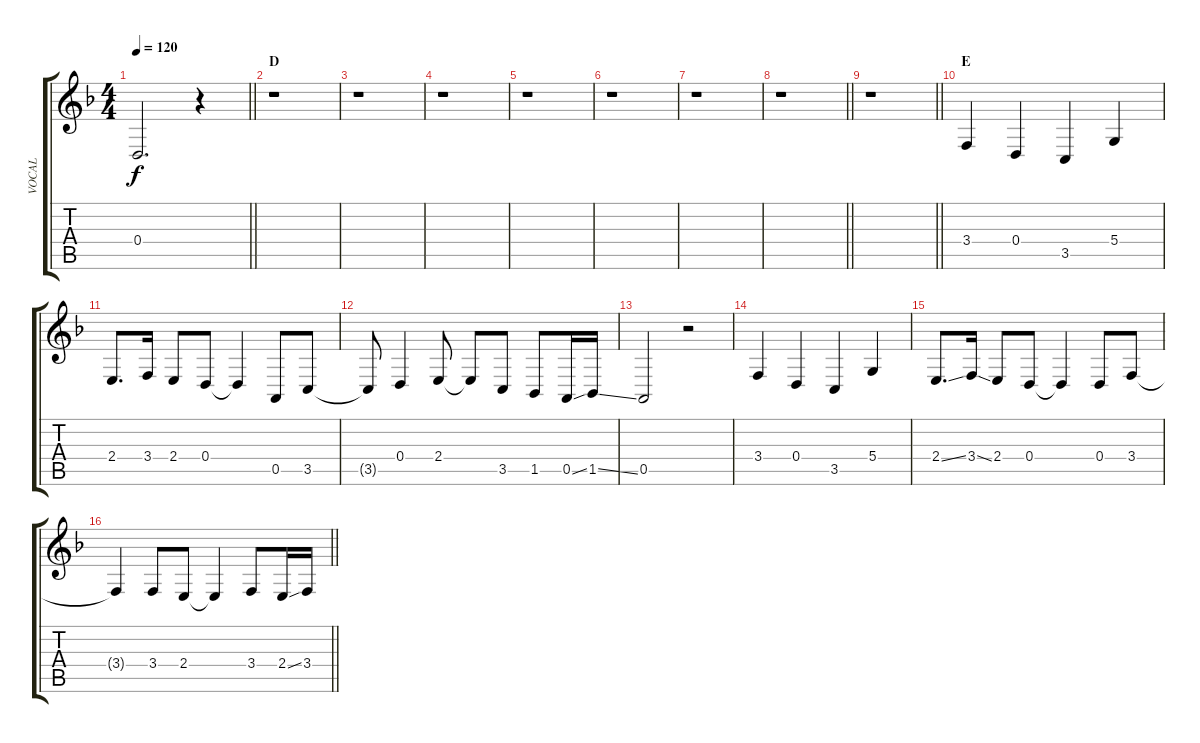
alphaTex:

\track ("VOCAL" "VOCAL") {instrument electricpiano1}
\staff {score tabs}
\tuning (E4 B3 G3 D3 A2 E2) {hide}
\ts (4 4)
\tempo 120
\clef g2
\barLineRight lightlight
\ks f
0.4{t}.2{d dy f} r.4 |
\section ("" "D")
r.1 |
r.1 |
r.1 |
r.1 |
r.1 |
r.1 |
\barLineRight lightlight
r.1 |
\barLineRight lightlight
r.1 |
\section ("" "E")
3.4.4 0.4.4 3.5.4 5.4.4 |
2.4.8{d} 3.4.16 2.4.8 0.4.8 0.4{t}.4 0.5.8 3.5.8 |
3.5{t}.8 0.4.4 2.4.8 2.4{t}.8 3.5.8 1.5.8 0.5{ss}.16 1.5{ss}.16 |
0.5.2 r.2 |
3.4.4 0.4.4 3.5.4 5.4.4 |
2.4{ss}.8{d} 3.4{ss}.16 2.4.8 0.4.8 0.4{t}.4 0.4.8 3.4.8 |
\barLineRight lightlight
3.4{t}.4 3.4.8 2.4.8 2.4{t}.4 3.4.8 2.4{ss}.16 3.4{ss}.16
